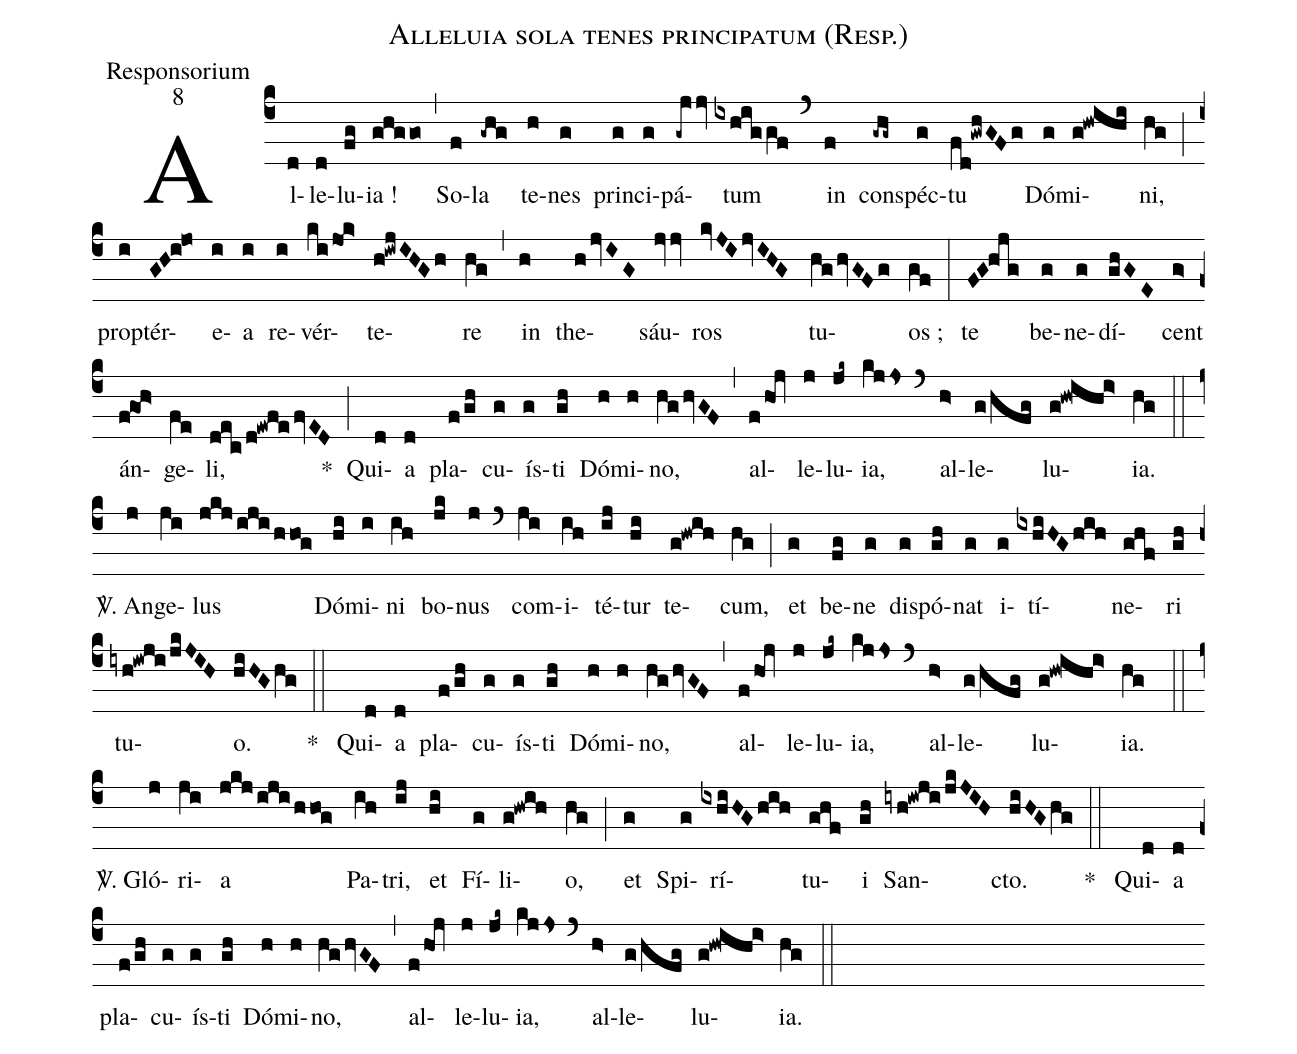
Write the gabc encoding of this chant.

name:Alleluia sola tenes principatum (Resp.);
office-part:Responsorium;
mode:8;
%%
(c4)Al(d)le(d)lu(fg)ia !(ghggo) (,) So(f)la(-ghg) te(h)nes(g) prin(g)ci(g)pá(-gjjv)tum(ixhiggf) (`) in(f) con(-ghg~)spéc(g)tu(fd!gwhGFg) Dó(g)mi(g!hwihi)ni,(hg) (;) prop(i)tér(GH!i!jo)e(i)a(i) re(i)vér(ki/jo!k>)te(h!iwjIHGh)re(hg) (,) in(h) the(h/jvIG)sáu(jvjv)ros(kvJIjvIHG) tu(hg/hvGFg)os ;(gf) (:) te(FG!hjg) be(g)ne(g)dí(ghGE)cent(g>) án(f!go!h>)ge(fe)li,(dec/d!ewfe/fvED) *(;) Qui(d)a(d) pla(f/gh)cu(g)ís(g)ti(gh) Dó(h)mi(h)no,(hg/hvGF) (,) al(fhoj)le(j)lu(jk~)ia,(kjjs) (`) al(h>)le(g/hfg)lu(g!hw!ihi>)ia.(hg) (::)

<sp>V/</sp>. An(j)ge(ji)lus(jkj/iji/hhog) Dó(hi)mi(i)ni(ih) bo(jk)nus(j) (`) com(ji)i(ih)té(ij)tur(hi) te(g!hwih)cum,(hg) (;) et(g) be(fg)ne(g) dis(g)pó(gh)nat(g) i(g)tí(ixhiHGhih)ne(ghf)ri(gh) tu(iyh!iwji/jkJIH)o.(hiHGhg) (::)
*() Qui(d)a(d) pla(f/gh)cu(g)ís(g)ti(gh) Dó(h)mi(h)no,(hg/hvGF) (,) al(fhoj)le(j)lu(jk~)ia,(kjjs) (`) al(h>)le(g/hfg)lu(g!hw!ihi>)ia.(hg) (::)

<sp>V/</sp>. Gló(j)ri(ji)a(jkj/iji/hhog) Pa(ih)tri,(ij) et(hi) Fí(g)li(g!hwih)o,(hg) (;) et(g) Spi(g)rí(ixhiHG/hih)tu(ghf)i(gh) San(iyh!iwji/jkJIH)cto.(hiHGhg) (::)
*() Qui(d)a(d) pla(f/gh)cu(g)ís(g)ti(gh) Dó(h)mi(h)no,(hg/hvGF) (,) al(fhoj)le(j)lu(jk~)ia,(kjjs) (`) al(h>)le(g/hfg)lu(g!hw!ihi>)ia.(hg) (::)
